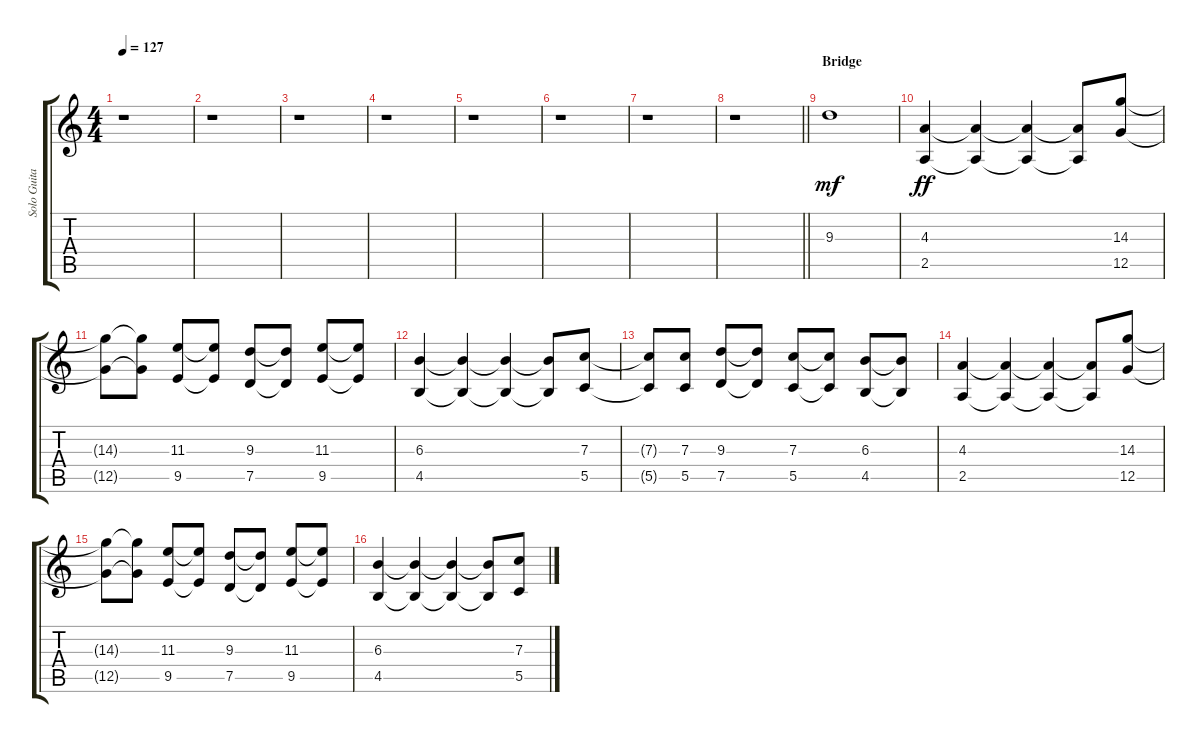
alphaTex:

\track ("Solo Guitar" "Solo Guita") {instrument overdrivenguitar}
\staff {score tabs}
\tuning (D4 A3 F3 C3 G2 C2) {hide}
\ts (4 4)
\tempo 127
\clef g2
\ks c
r.1{dy f} |
r.1 |
r.1 |
r.1 |
r.1 |
r.1 |
r.1 |
\barLineRight lightlight
r.1 |
\section ("" "Bridge")
9.3.1{dy mf} |
(4.3 2.5).4{dy ff} (4.3{t} 2.5{t}).4 (4.3{t} 2.5{t}).4 (4.3{t} 2.5{t}).8 (14.3 12.5).8 |
(14.3{t} 12.5{t}).8 (14.3{t} 12.5{t}).8 (11.3 9.5).8 (11.3{t} 9.5{t}).8 (9.3 7.5).8 (9.3{t} 7.5{t}).8 (11.3 9.5).8 (11.3{t} 9.5{t}).8 |
(6.3 4.5).4 (6.3{t} 4.5{t}).4 (6.3{t} 4.5{t}).4 (6.3{t} 4.5{t}).8 (7.3 5.5).8 |
(7.3{t} 5.5{t}).8 (7.3 5.5).8 (9.3 7.5).8 (9.3{t} 7.5{t}).8 (7.3 5.5).8 (7.3{t} 5.5{t}).8 (6.3 4.5).8 (6.3{t} 4.5{t}).8 |
(4.3 2.5).4 (4.3{t} 2.5{t}).4 (4.3{t} 2.5{t}).4 (4.3{t} 2.5{t}).8 (14.3 12.5).8 |
(14.3{t} 12.5{t}).8 (14.3{t} 12.5{t}).8 (11.3 9.5).8 (11.3{t} 9.5{t}).8 (9.3 7.5).8 (9.3{t} 7.5{t}).8 (11.3 9.5).8 (11.3{t} 9.5{t}).8 |
(6.3 4.5).4 (6.3{t} 4.5{t}).4 (6.3{t} 4.5{t}).4 (6.3{t} 4.5{t}).8 (7.3 5.5).8
